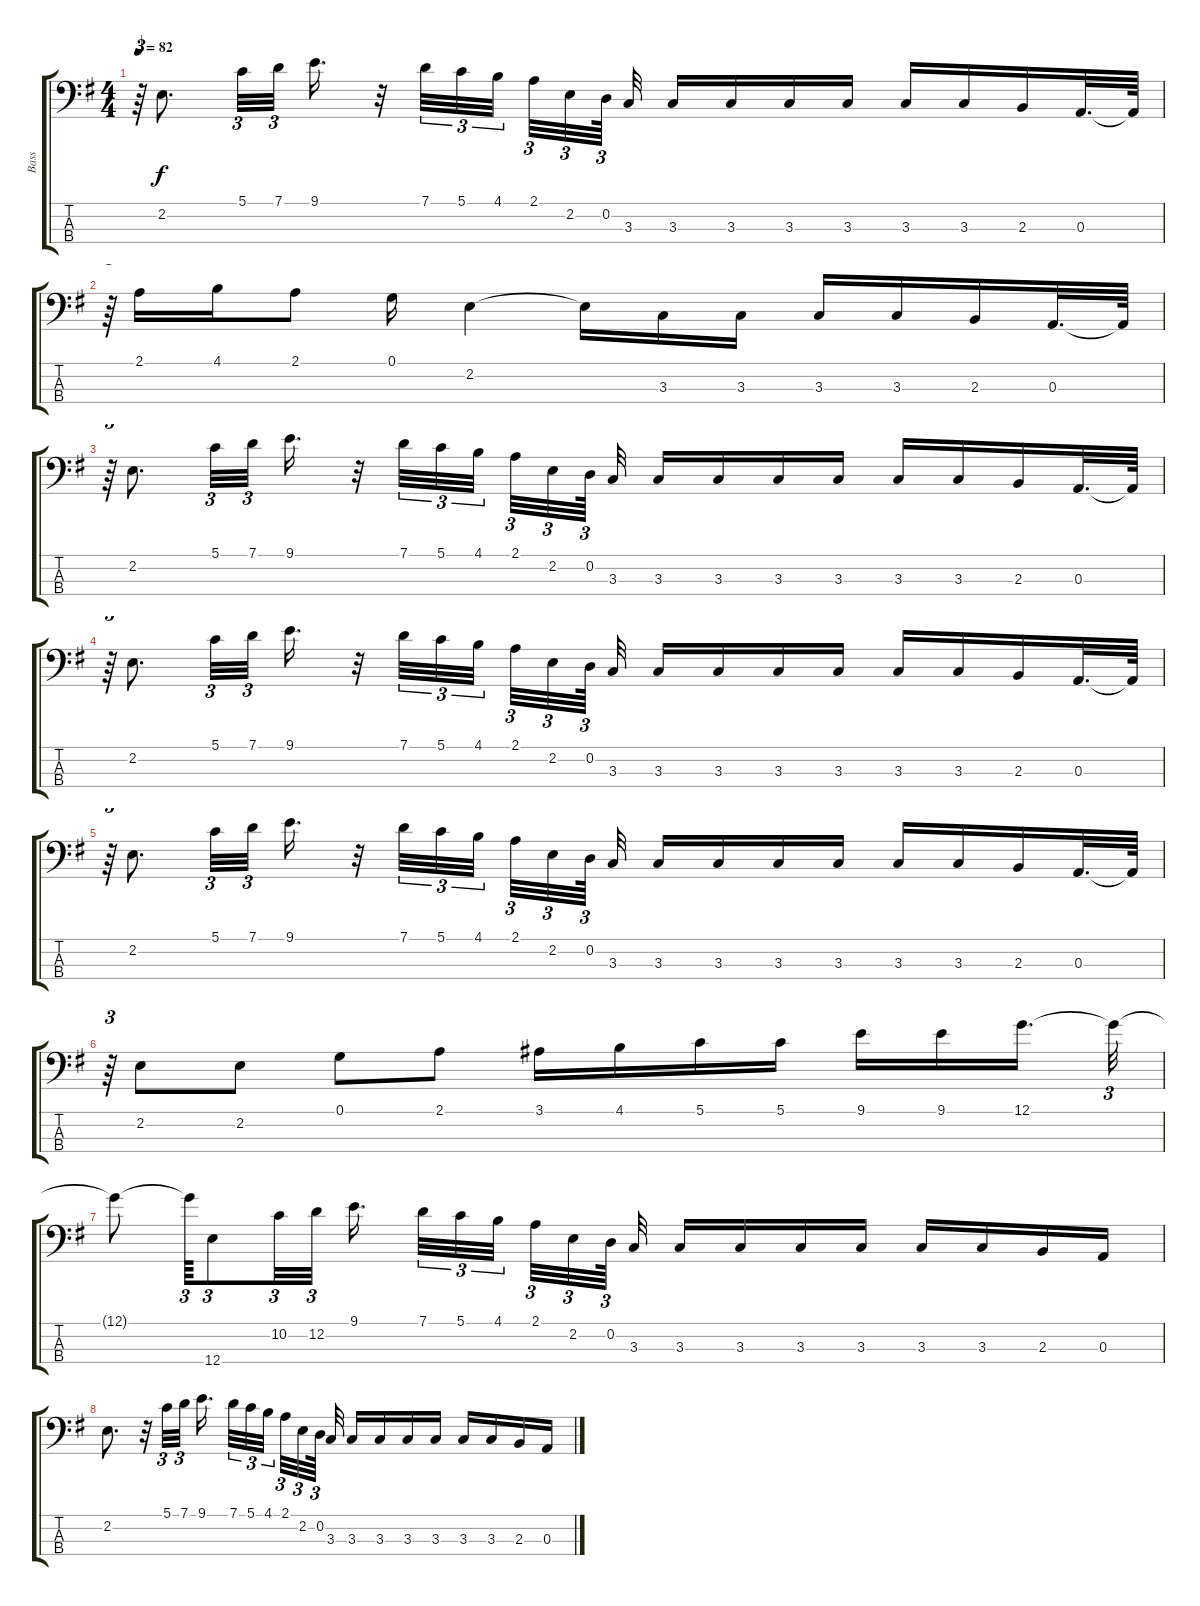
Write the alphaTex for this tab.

\track ("Bass" "Bass") {instrument electricbassfinger}
\staff {score tabs}
\tuning (G2 D2 A1 E1) {hide}
\ts (4 4)
\tempo 82
\clef f4
\ks eminor
r.64{tu (3 2) dy f} 2.2.8{d} 5.1.32{tu (3 2)} 7.1.32{tu (3 2) beam splitsecondary} 9.1.16{d} r.32 7.1.32{tu (3 2)} 5.1.32{tu (3 2)} 4.1.32{tu (3 2) beam splitsecondary} 2.1.32{tu (3 2)} 2.2.32{tu (3 2)} 0.2.64{tu (3 2) beam splitsecondary} 3.3.32 3.3.16 3.3.16 3.3.16 3.3.16 3.3.16 3.3.16 2.3.16 0.3.32{d} 0.3{t}.64 |
r.64{tu (3 2)} 2.1.16 4.1.16 2.1.8 0.1.16 2.2.4 2.2{t}.16 3.3.16 3.3.16 3.3.16 3.3.16 2.3.16 0.3.32{d} 0.3{t}.64 |
r.64{tu (3 2)} 2.2.8{d} 5.1.32{tu (3 2)} 7.1.32{tu (3 2) beam splitsecondary} 9.1.16{d} r.32 7.1.32{tu (3 2)} 5.1.32{tu (3 2)} 4.1.32{tu (3 2) beam splitsecondary} 2.1.32{tu (3 2)} 2.2.32{tu (3 2)} 0.2.64{tu (3 2) beam splitsecondary} 3.3.32 3.3.16 3.3.16 3.3.16 3.3.16 3.3.16 3.3.16 2.3.16 0.3.32{d} 0.3{t}.64 |
r.64{tu (3 2)} 2.2.8{d} 5.1.32{tu (3 2)} 7.1.32{tu (3 2) beam splitsecondary} 9.1.16{d} r.32 7.1.32{tu (3 2)} 5.1.32{tu (3 2)} 4.1.32{tu (3 2) beam splitsecondary} 2.1.32{tu (3 2)} 2.2.32{tu (3 2)} 0.2.64{tu (3 2) beam splitsecondary} 3.3.32 3.3.16 3.3.16 3.3.16 3.3.16 3.3.16 3.3.16 2.3.16 0.3.32{d} 0.3{t}.64 |
r.64{tu (3 2)} 2.2.8{d} 5.1.32{tu (3 2)} 7.1.32{tu (3 2) beam splitsecondary} 9.1.16{d} r.32 7.1.32{tu (3 2)} 5.1.32{tu (3 2)} 4.1.32{tu (3 2) beam splitsecondary} 2.1.32{tu (3 2)} 2.2.32{tu (3 2)} 0.2.64{tu (3 2) beam splitsecondary} 3.3.32 3.3.16 3.3.16 3.3.16 3.3.16 3.3.16 3.3.16 2.3.16 0.3.32{d} 0.3{t}.64 |
r.64{tu (3 2)} 2.2.8 2.2.8 0.1.8 2.1.8 3.1.16 4.1.16 5.1.16 5.1.16 9.1.16 9.1.16 12.1.16{d beam splitsecondary} 12.1{t}.32{tu (3 2)} |
12.1{t}.8 12.1{t}.64{tu (3 2)} 12.4.8{tu (3 2)} 10.2.32{tu (3 2)} 12.2.32{tu (3 2)} 9.1.16{d beam splitsecondary} 7.1.32{tu (3 2)} 5.1.32{tu (3 2)} 4.1.32{tu (3 2) beam splitsecondary} 2.1.32{tu (3 2)} 2.2.32{tu (3 2)} 0.2.64{tu (3 2) beam splitsecondary} 3.3.32 3.3.16 3.3.16 3.3.16 3.3.16 3.3.16 3.3.16 2.3.16 0.3.16 |
2.2.8{d} r.32 5.1.32{tu (3 2)} 7.1.32{tu (3 2)} 9.1.16{d beam splitsecondary} 7.1.32{tu (3 2)} 5.1.32{tu (3 2)} 4.1.32{tu (3 2) beam splitsecondary} 2.1.32{tu (3 2)} 2.2.32{tu (3 2)} 0.2.64{tu (3 2) beam splitsecondary} 3.3.32 3.3.16 3.3.16 3.3.16 3.3.16 3.3.16 3.3.16 2.3.16 0.3.16
